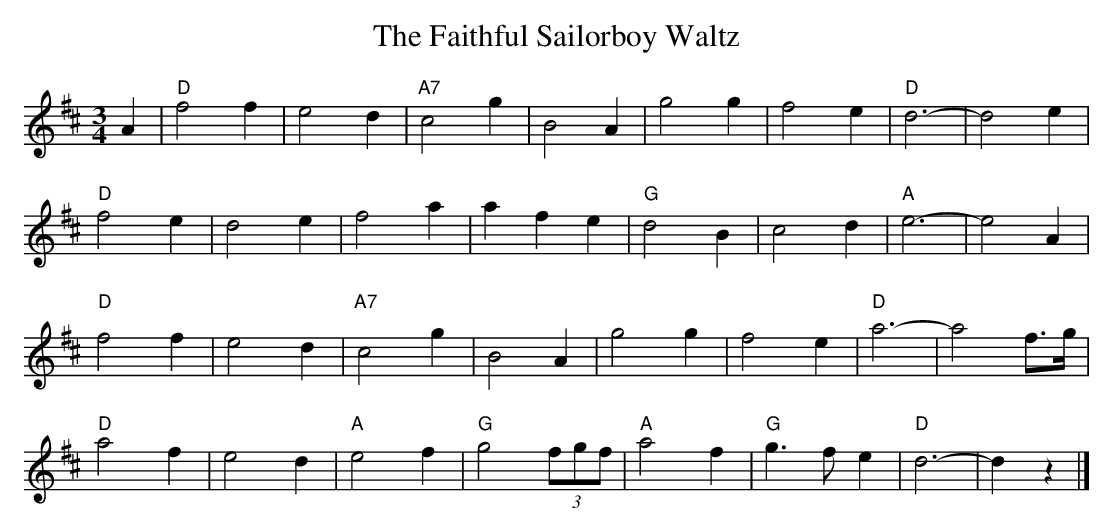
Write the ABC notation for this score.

X:1
T:The Faithful Sailorboy Waltz
L:1/8
M:3/4
K:D
A2|"D"f4f2 | e4d2 | "A7"c4g2 | B4A2 | g4g2 | f4e2 | "D"d6- | d4e2 |
"D"f4e2 | d4e2 | f4a2 | a2f2e2 | "G"d4B2 | c4d2 | "A"e6- | e4A2 |
"D"f4f2 | e4d2 | "A7"c4g2 | B4A2 | g4g2 | f4e2 | "D"a6- | a4f>g |
"D"a4f2 | e4d2 | "A"e4f2 | "G" g4(3fgf | "A"a4f2 | "G"g3fe2 | "D"d6- | d2z2|]
